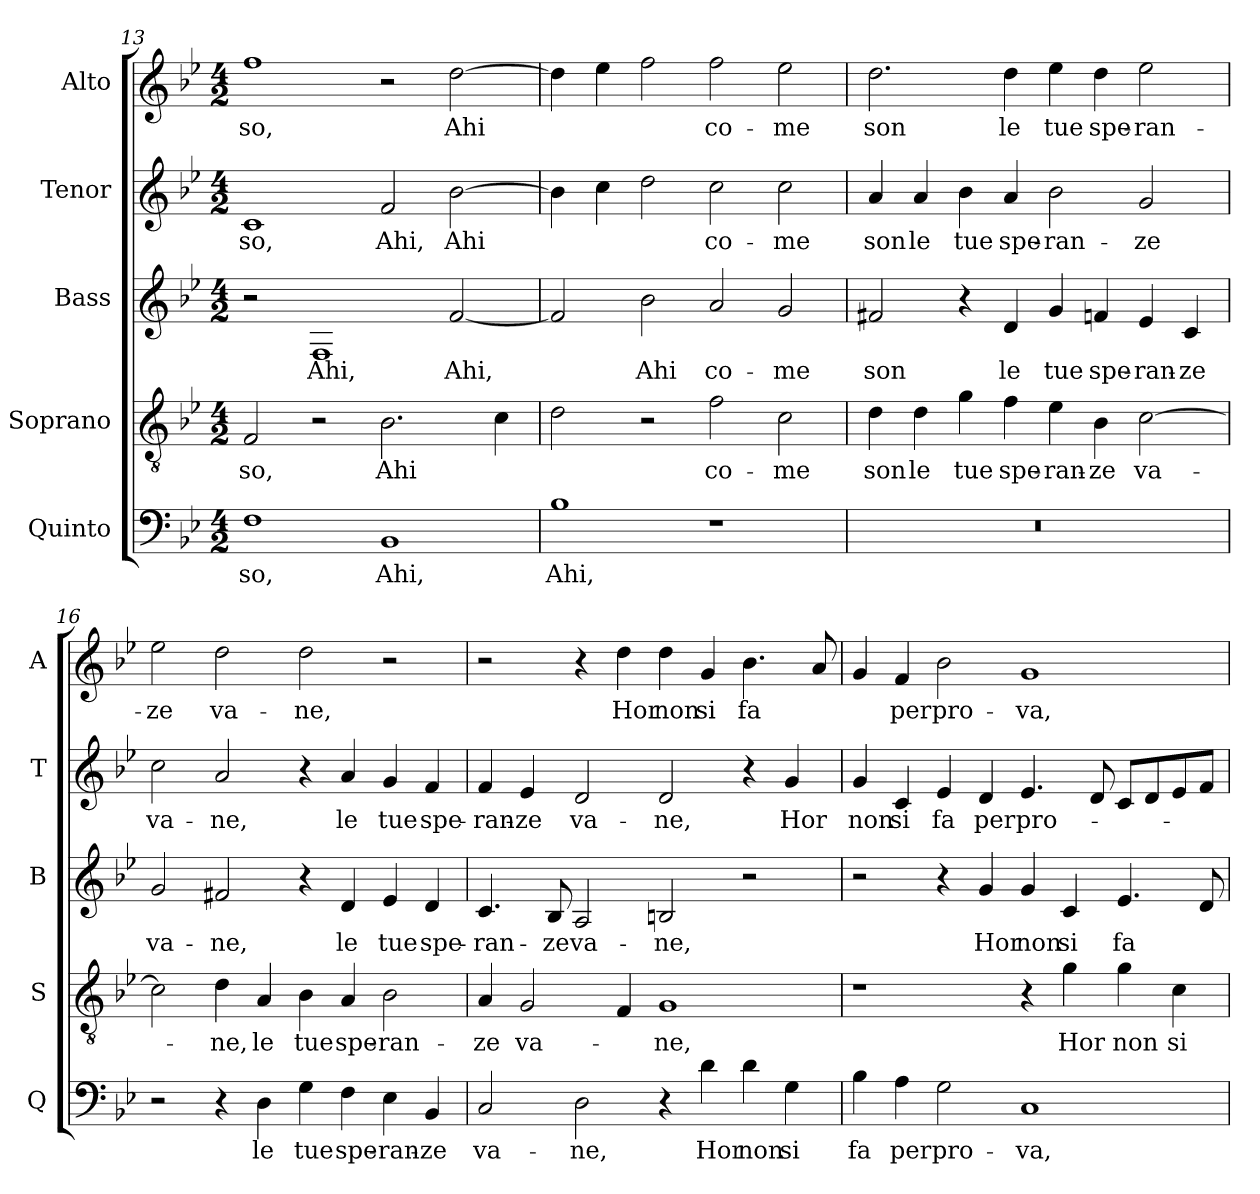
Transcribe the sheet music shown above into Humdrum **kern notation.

**kern	**text	**kern	**text	**kern	**text	**kern	**text	**kern	**text
*part5	*part5	*part4	*part4	*part3	*part3	*part2	*part2	*part1	*part1
*staff5	*staff5	*staff4	*staff4	*staff3	*staff3	*staff2	*staff2	*staff1	*staff1
*I"Quinto	*	*I"Soprano	*	*I"Bass	*	*I"Tenor	*	*I"Alto	*
*I'Q	*	*I'S	*	*I'B	*	*I'T	*	*I'A	*
*clefF4	*	*clefGv2	*	*clefG2	*	*clefG2	*	*clefG2	*
*k[b-e-]	*	*k[b-e-]	*	*k[b-e-]	*	*k[b-e-]	*	*k[b-e-]	*
*M4/2	*	*M4/2	*	*M4/2	*	*M4/2	*	*M4/2	*
=13	=13	=13	=13	=13	=13	=13	=13	=13	=13
!	!LO:LY:b	!	!LO:LY:b	!	!	!	!LO:LY:b	!	!LO:LY:b
1F	-so,	2F/	-so,	2r	.	1c	-so,	1ff	-so,
!	!	!	!	!	!LO:LY:b	!	!	!	!
.	.	2r	.	1F	Ahi,	.	.	.	.
!	!LO:LY:b	!	!LO:LY:b	!	!	!	!LO:LY:b	!	!
1BB-	Ahi,	2.B-\	Ahi	.	.	2f/	Ahi,	2r	.
!	!	!	!	!	!LO:LY:b	!	!LO:LY:b	!	!LO:LY:b
.	.	.	.	[2f/	Ahi,	[2b-\	Ahi	[2dd\	Ahi
.	.	4c\	.	.	.	.	.	.	.
=14	=14	=14	=14	=14	=14	=14	=14	=14	=14
!	!LO:LY:b	!	!	!	!	!	!	!	!
1B-	Ahi,	2d\	.	2f/]	.	4b-\]	.	4dd\]	.
.	.	.	.	.	.	4cc\	.	4ee-\	.
!	!	!	!	!	!LO:LY:b	!	!	!	!
.	.	2r	.	2b-\	Ahi	2dd\	.	2ff\	.
!	!	!	!LO:LY:b	!	!LO:LY:b	!	!LO:LY:b	!	!LO:LY:b
1r	.	2f\	co-	2a/	co-	2cc\	co-	2ff\	co-
!	!	!	!LO:LY:b	!	!LO:LY:b	!	!LO:LY:b	!	!LO:LY:b
.	.	2c\	-me	2g/	-me	2cc\	-me	2ee-\	-me
!!LO:PB:g=z
=15	=15	=15	=15	=15	=15	=15	=15	=15	=15
!	!	!	!LO:LY:b	!	!LO:LY:b	!	!LO:LY:b	!	!LO:LY:b
0r	.	4d\	son	2f#X/	son	4a/	son	2.dd\	son
!	!	!	!LO:LY:b	!	!	!	!LO:LY:b	!	!
.	.	4d\	le	.	.	4a/	le	.	.
!	!	!	!LO:LY:b	!	!	!	!LO:LY:b	!	!
.	.	4g\	tue	4r	.	4b-\	tue	.	.
!	!	!	!LO:LY:b	!	!LO:LY:b	!	!LO:LY:b	!	!LO:LY:b
.	.	4f\	spe-	4d/	le	4a/	spe-	4dd\	le
!	!	!	!LO:LY:b	!	!LO:LY:b	!	!LO:LY:b	!	!LO:LY:b
.	.	4e-\	-ran-	4g/	tue	2b-\	-ran-	4ee-\	tue
!	!	!	!LO:LY:b	!	!LO:LY:b	!	!	!	!LO:LY:b
.	.	4B-\	-ze	4fn/	spe-	.	.	4dd\	spe-
!	!	!	!LO:LY:b	!	!LO:LY:b	!	!LO:LY:b	!	!LO:LY:b
.	.	[2c\	va-	4e-/	-ran-	2g/	-ze	2ee-\	-ran-
!	!	!	!	!	!LO:LY:b	!	!	!	!
.	.	.	.	4c/	-ze	.	.	.	.
=16	=16	=16	=16	=16	=16	=16	=16	=16	=16
!	!	!	!	!	!LO:LY:b	!	!LO:LY:b	!	!LO:LY:b
2r	.	2c\]	.	2g/	va-	2cc\	va-	2ee-\	-ze
!	!	!	!LO:LY:b	!	!LO:LY:b	!	!LO:LY:b	!	!LO:LY:b
4r	.	4d\	-ne,	2f#X/	-ne,	2a/	-ne,	2dd\	va-
!	!LO:LY:b	!	!LO:LY:b	!	!	!	!	!	!
4D\	le	4A/	le	.	.	.	.	.	.
!	!LO:LY:b	!	!LO:LY:b	!	!	!	!	!	!LO:LY:b
4G\	tue	4B-\	tue	4r	.	4r	.	2dd\	-ne,
!	!LO:LY:b	!	!LO:LY:b	!	!LO:LY:b	!	!LO:LY:b	!	!
4F\	spe-	4A/	spe-	4d/	le	4a/	le	.	.
!	!LO:LY:b	!	!LO:LY:b	!	!LO:LY:b	!	!LO:LY:b	!	!
4E-\	-ran-	2B-\	-ran-	4e-/	tue	4g/	tue	2r	.
!	!LO:LY:b	!	!	!	!LO:LY:b	!	!LO:LY:b	!	!
4BB-/	-ze	.	.	4d/	spe-	4f/	spe-	.	.
=17	=17	=17	=17	=17	=17	=17	=17	=17	=17
!	!LO:LY:b	!	!LO:LY:b	!	!LO:LY:b	!	!LO:LY:b	!	!
2C/	va-	4A/	-ze	4.c/	-ran-	4f/	-ran-	2r	.
!	!	!	!LO:LY:b	!	!	!	!LO:LY:b	!	!
.	.	2G/	va-	.	.	4e-/	-ze	.	.
!	!	!	!	!	!LO:LY:b	!	!	!	!
.	.	.	.	8B-/	-ze	.	.	.	.
!	!LO:LY:b	!	!	!	!LO:LY:b	!	!LO:LY:b	!	!
2D\	-ne,	.	.	2A/	va-	2d/	va-	4r	.
!	!	!	!	!	!	!	!	!	!LO:LY:b
.	.	4F/	.	.	.	.	.	4dd\	Hor
!	!	!	!LO:LY:b	!	!LO:LY:b	!	!LO:LY:b	!	!LO:LY:b
4r	.	1G	-ne,	2Bn/	-ne,	2d/	-ne,	4dd\	non
!	!LO:LY:b	!	!	!	!	!	!	!	!LO:LY:b
4d\	Hor	.	.	.	.	.	.	4g/	si
!	!LO:LY:b	!	!	!	!	!	!	!	!LO:LY:b
4d\	non	.	.	2r	.	4r	.	4.b-\	fa
!	!LO:LY:b	!	!	!	!	!	!LO:LY:b	!	!
4G\	si	.	.	.	.	4g/	Hor	.	.
.	.	.	.	.	.	.	.	8a/	.
!!LO:LB:g=z
=18	=18	=18	=18	=18	=18	=18	=18	=18	=18
!	!LO:LY:b	!	!	!	!	!	!LO:LY:b	!	!
4B-\	fa	1r	.	2r	.	4g/	non	4g/	.
!	!LO:LY:b	!	!	!	!	!	!LO:LY:b	!	!LO:LY:b
4A\	per	.	.	.	.	4c/	si	4f/	per
!	!LO:LY:b	!	!	!	!	!	!LO:LY:b	!	!LO:LY:b
2G\	pro-	.	.	4r	.	4e-/	fa	2b-\	pro-
!	!	!	!	!	!LO:LY:b	!	!LO:LY:b	!	!
.	.	.	.	4g/	Hor	4d/	per	.	.
!	!LO:LY:b	!	!	!	!LO:LY:b	!	!LO:LY:b	!	!LO:LY:b
1C	-va,	4r	.	4g/	non	4.e-/	pro-	1g	-va,
!	!	!	!LO:LY:b	!	!LO:LY:b	!	!	!	!
.	.	4g\	Hor	4c/	si	.	.	.	.
.	.	.	.	.	.	8d/	.	.	.
!	!	!	!LO:LY:b	!	!LO:LY:b	!	!	!	!
.	.	4g\	non	4.e-/	fa	8cL	.	.	.
.	.	.	.	.	.	8d	.	.	.
!	!	!	!LO:LY:b	!	!	!	!	!	!
.	.	4c\	si	.	.	8e-	.	.	.
.	.	.	.	8d/	.	8fJ	.	.	.
=	=	=	=	=	=	=	=	=	=
*-	*-	*-	*-	*-	*-	*-	*-	*-	*-
